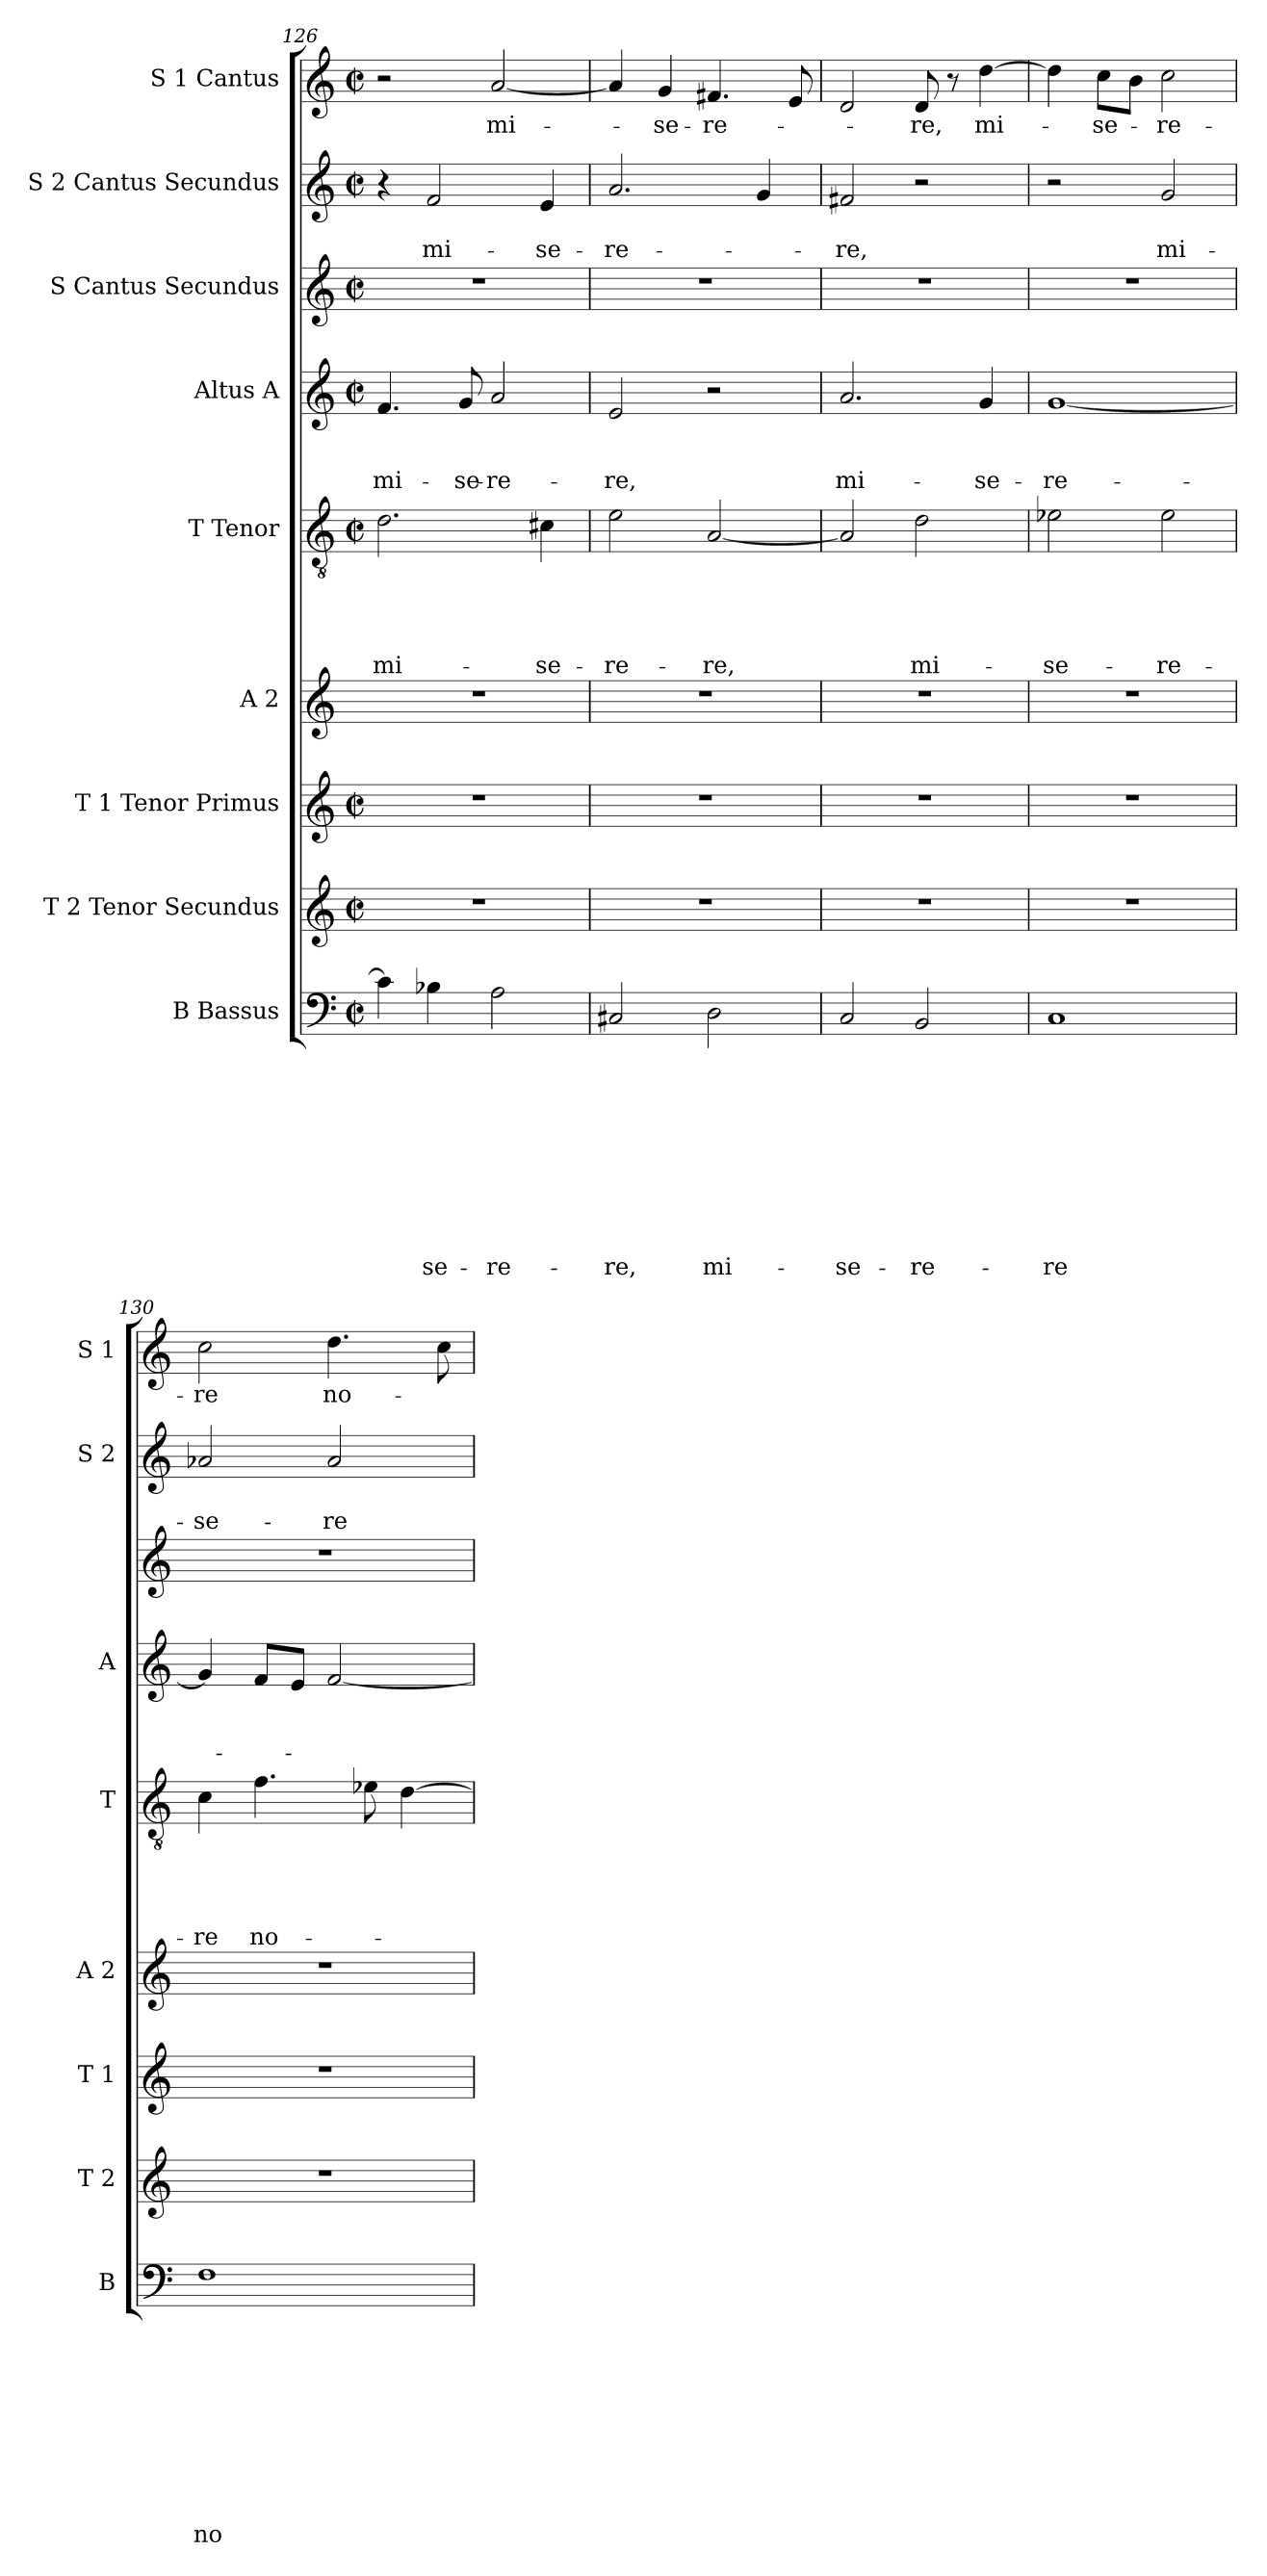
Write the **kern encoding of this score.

**kern	**text	**text	**text	**text	**text	**text	**text	**text	**text	**text	**kern	**kern	**kern	**kern	**text	**text	**text	**text	**text	**kern	**text	**text	**text	**kern	**kern	**text	**text	**kern	**text
*part9	*part9	*part9	*part9	*part9	*part9	*part9	*part9	*part9	*part9	*part9	*part8	*part7	*part6	*part5	*part5	*part5	*part5	*part5	*part5	*part4	*part4	*part4	*part4	*part3	*part2	*part2	*part2	*part1	*part1
*staff9	*staff9	*staff9	*staff9	*staff9	*staff9	*staff9	*staff9	*staff9	*staff9	*staff9	*staff8	*staff7	*staff6	*staff5	*staff5	*staff5	*staff5	*staff5	*staff5	*staff4	*staff4	*staff4	*staff4	*staff3	*staff2	*staff2	*staff2	*staff1	*staff1
*I"B Bassus	*	*	*	*	*	*	*	*	*	*	*I"T 2 Tenor Secundus	*I"T 1 Tenor Primus	*I"A 2	*I"T Tenor	*	*	*	*	*	*I"Altus A	*	*	*	*I"S Cantus Secundus	*I"S 2 Cantus Secundus	*	*	*I"S 1 Cantus	*
*I'B	*	*	*	*	*	*	*	*	*	*	*I'T 2	*I'T 1	*I'A 2	*I'T	*	*	*	*	*	*I'A	*	*	*	*	*I'S 2	*	*	*I'S 1	*
*clefF4	*	*	*	*	*	*	*	*	*	*	*clefG2	*clefG2	*clefG2	*clefGv2	*	*	*	*	*	*clefG2	*	*	*	*clefG2	*clefG2	*	*	*clefG2	*
*k[]	*	*	*	*	*	*	*	*	*	*	*k[]	*k[]	*k[]	*k[]	*	*	*	*	*	*k[]	*	*	*	*k[]	*k[]	*	*	*k[]	*
*C:	*	*	*	*	*	*	*	*	*	*	*C:	*C:	*C:	*C:	*	*	*	*	*	*C:	*	*	*	*C:	*C:	*	*	*C:	*
*M2/2	*	*	*	*	*	*	*	*	*	*	*M2/2	*M2/2	*	*M2/2	*	*	*	*	*	*M2/2	*	*	*	*M2/2	*M2/2	*	*	*M2/2	*
*met(c|)	*	*	*	*	*	*	*	*	*	*	*met(c|)	*met(c|)	*	*met(c|)	*	*	*	*	*	*met(c|)	*	*	*	*met(c|)	*met(c|)	*	*	*met(c|)	*
=126	=126	=126	=126	=126	=126	=126	=126	=126	=126	=126	=126	=126	=126	=126	=126	=126	=126	=126	=126	=126	=126	=126	=126	=126	=126	=126	=126	=126	=126
!	!	!	!	!	!	!	!	!	!	!	!	!	!	!	!	!	!	!	!LO:LY:b	!	!	!	!LO:LY:b	!	!	!	!	!	!
4c\]	.	.	.	.	.	.	.	.	.	.	1r	1r	1r	2.d\	.	.	.	.	mi-	4.f/	.	.	mi-	1r	4r	.	.	2r	.
!	!	!	!	!	!	!	!	!	!	!LO:LY:b	!	!	!	!	!	!	!	!	!	!	!	!	!	!	!	!	!LO:LY:b	!	!
4B-X\	.	.	.	.	.	.	.	.	.	-se-	.	.	.	.	.	.	.	.	.	.	.	.	.	.	2f/	.	mi-	.	.
!	!	!	!	!	!	!	!	!	!	!	!	!	!	!	!	!	!	!	!	!	!	!	!LO:LY:b	!	!	!	!	!	!
.	.	.	.	.	.	.	.	.	.	.	.	.	.	.	.	.	.	.	.	8g/	.	.	-se-	.	.	.	.	.	.
!	!	!	!	!	!	!	!	!	!	!LO:LY:b	!	!	!	!	!	!	!	!	!	!	!	!	!LO:LY:b	!	!	!	!	!	!LO:LY:b
2A\	.	.	.	.	.	.	.	.	.	-re-	.	.	.	.	.	.	.	.	.	2a/	.	.	-re-	.	.	.	.	[<2a/	mi-
!	!	!	!	!	!	!	!	!	!	!	!	!	!	!	!	!	!	!	!LO:LY:b	!	!	!	!	!	!	!	!LO:LY:b	!	!
.	.	.	.	.	.	.	.	.	.	.	.	.	.	4c#X\	.	.	.	.	-se-	.	.	.	.	.	4e/	.	-se-	.	.
=127	=127	=127	=127	=127	=127	=127	=127	=127	=127	=127	=127	=127	=127	=127	=127	=127	=127	=127	=127	=127	=127	=127	=127	=127	=127	=127	=127	=127	=127
!	!	!	!	!	!	!	!	!	!	!LO:LY:b	!	!	!	!	!	!	!	!	!LO:LY:b	!	!	!	!LO:LY:b	!	!	!	!LO:LY:b	!	!
2C#X/	.	.	.	.	.	.	.	.	.	-re,	1r	1r	1r	2e\	.	.	.	.	-re-	2e/	.	.	-re,	1r	2.a/	.	-re-	4a/]	.
!	!	!	!	!	!	!	!	!	!	!	!	!	!	!	!	!	!	!	!	!	!	!	!	!	!	!	!	!	!LO:LY:b
.	.	.	.	.	.	.	.	.	.	.	.	.	.	.	.	.	.	.	.	.	.	.	.	.	.	.	.	4g/	-se-
!	!	!	!	!	!	!	!	!	!	!LO:LY:b	!	!	!	!	!	!	!	!	!LO:LY:b	!	!	!	!	!	!	!	!	!	!LO:LY:b
2D\	.	.	.	.	.	.	.	.	.	mi-	.	.	.	[<2A/	.	.	.	.	-re,	2r	.	.	.	.	.	.	.	4.f#X/	-re-
.	.	.	.	.	.	.	.	.	.	.	.	.	.	.	.	.	.	.	.	.	.	.	.	.	4g/	.	.	.	.
.	.	.	.	.	.	.	.	.	.	.	.	.	.	.	.	.	.	.	.	.	.	.	.	.	.	.	.	8e/	.
=128	=128	=128	=128	=128	=128	=128	=128	=128	=128	=128	=128	=128	=128	=128	=128	=128	=128	=128	=128	=128	=128	=128	=128	=128	=128	=128	=128	=128	=128
!	!	!	!	!	!	!	!	!	!	!LO:LY:b	!	!	!	!	!	!	!	!	!	!	!	!	!LO:LY:b	!	!	!	!LO:LY:b	!	!
2C/	.	.	.	.	.	.	.	.	.	-se-	1r	1r	1r	2A/]	.	.	.	.	.	2.a/	.	.	mi-	1r	2f#X/	.	-re,	2d/	.
!	!	!	!	!	!	!	!	!	!	!LO:LY:b	!	!	!	!	!	!	!	!	!LO:LY:b	!	!	!	!	!	!	!	!	!	!LO:LY:b
2BB/	.	.	.	.	.	.	.	.	.	-re-	.	.	.	2d\	.	.	.	.	mi-	.	.	.	.	.	2r	.	.	8d/	-re,
.	.	.	.	.	.	.	.	.	.	.	.	.	.	.	.	.	.	.	.	.	.	.	.	.	.	.	.	8r	.
!	!	!	!	!	!	!	!	!	!	!	!	!	!	!	!	!	!	!	!	!	!	!	!LO:LY:b	!	!	!	!	!	!LO:LY:b
.	.	.	.	.	.	.	.	.	.	.	.	.	.	.	.	.	.	.	.	4g/	.	.	-se-	.	.	.	.	[>4dd\	mi-
=129	=129	=129	=129	=129	=129	=129	=129	=129	=129	=129	=129	=129	=129	=129	=129	=129	=129	=129	=129	=129	=129	=129	=129	=129	=129	=129	=129	=129	=129
!	!	!	!	!	!	!	!	!	!	!LO:LY:b	!	!	!	!	!	!	!	!	!LO:LY:b	!	!	!	!LO:LY:b	!	!	!	!	!	!
1C	.	.	.	.	.	.	.	.	.	-re	1r	1r	1r	2e-X\	.	.	.	.	-se-	[>1g	.	.	-re-	1r	2r	.	.	4dd\]	.
!	!	!	!	!	!	!	!	!	!	!	!	!	!	!	!	!	!	!	!	!	!	!	!	!	!	!	!	!	!LO:LY:b
.	.	.	.	.	.	.	.	.	.	.	.	.	.	.	.	.	.	.	.	.	.	.	.	.	.	.	.	8cc\L	-se-
.	.	.	.	.	.	.	.	.	.	.	.	.	.	.	.	.	.	.	.	.	.	.	.	.	.	.	.	8b\J	.
!	!	!	!	!	!	!	!	!	!	!	!	!	!	!	!	!	!	!	!LO:LY:b	!	!	!	!	!	!	!	!LO:LY:b	!	!LO:LY:b
.	.	.	.	.	.	.	.	.	.	.	.	.	.	2e-\	.	.	.	.	-re-	.	.	.	.	.	2g/	.	mi-	2cc\	-re-
!!LO:PB:g=z
=130	=130	=130	=130	=130	=130	=130	=130	=130	=130	=130	=130	=130	=130	=130	=130	=130	=130	=130	=130	=130	=130	=130	=130	=130	=130	=130	=130	=130	=130
!	!	!	!	!	!	!	!	!	!	!LO:LY:b	!	!	!	!	!	!	!	!	!LO:LY:b	!	!	!	!	!	!	!	!LO:LY:b	!	!LO:LY:b
1F	.	.	.	.	.	.	.	.	.	no-	1r	1r	1r	4c\	.	.	.	.	-re	4g/]	.	.	.	1r	2a-X/	.	-se-	2cc\	-re
!	!	!	!	!	!	!	!	!	!	!	!	!	!	!	!	!	!	!	!LO:LY:b	!	!	!	!	!	!	!	!	!	!
.	.	.	.	.	.	.	.	.	.	.	.	.	.	4.f\	.	.	.	.	no-	8f/L	.	.	.	.	.	.	.	.	.
.	.	.	.	.	.	.	.	.	.	.	.	.	.	.	.	.	.	.	.	8e/J	.	.	.	.	.	.	.	.	.
!	!	!	!	!	!	!	!	!	!	!	!	!	!	!	!	!	!	!	!	!	!	!	!	!	!	!	!LO:LY:b	!	!LO:LY:b
.	.	.	.	.	.	.	.	.	.	.	.	.	.	.	.	.	.	.	.	[<2f/	.	.	.	.	2a-/	.	-re-	4.dd\	no-
.	.	.	.	.	.	.	.	.	.	.	.	.	.	8e-X\	.	.	.	.	.	.	.	.	.	.	.	.	.	.	.
.	.	.	.	.	.	.	.	.	.	.	.	.	.	[>4d\	.	.	.	.	.	.	.	.	.	.	.	.	.	.	.
.	.	.	.	.	.	.	.	.	.	.	.	.	.	.	.	.	.	.	.	.	.	.	.	.	.	.	.	8cc\	.
=	=	=	=	=	=	=	=	=	=	=	=	=	=	=	=	=	=	=	=	=	=	=	=	=	=	=	=	=	=
*-	*-	*-	*-	*-	*-	*-	*-	*-	*-	*-	*-	*-	*-	*-	*-	*-	*-	*-	*-	*-	*-	*-	*-	*-	*-	*-	*-	*-	*-
